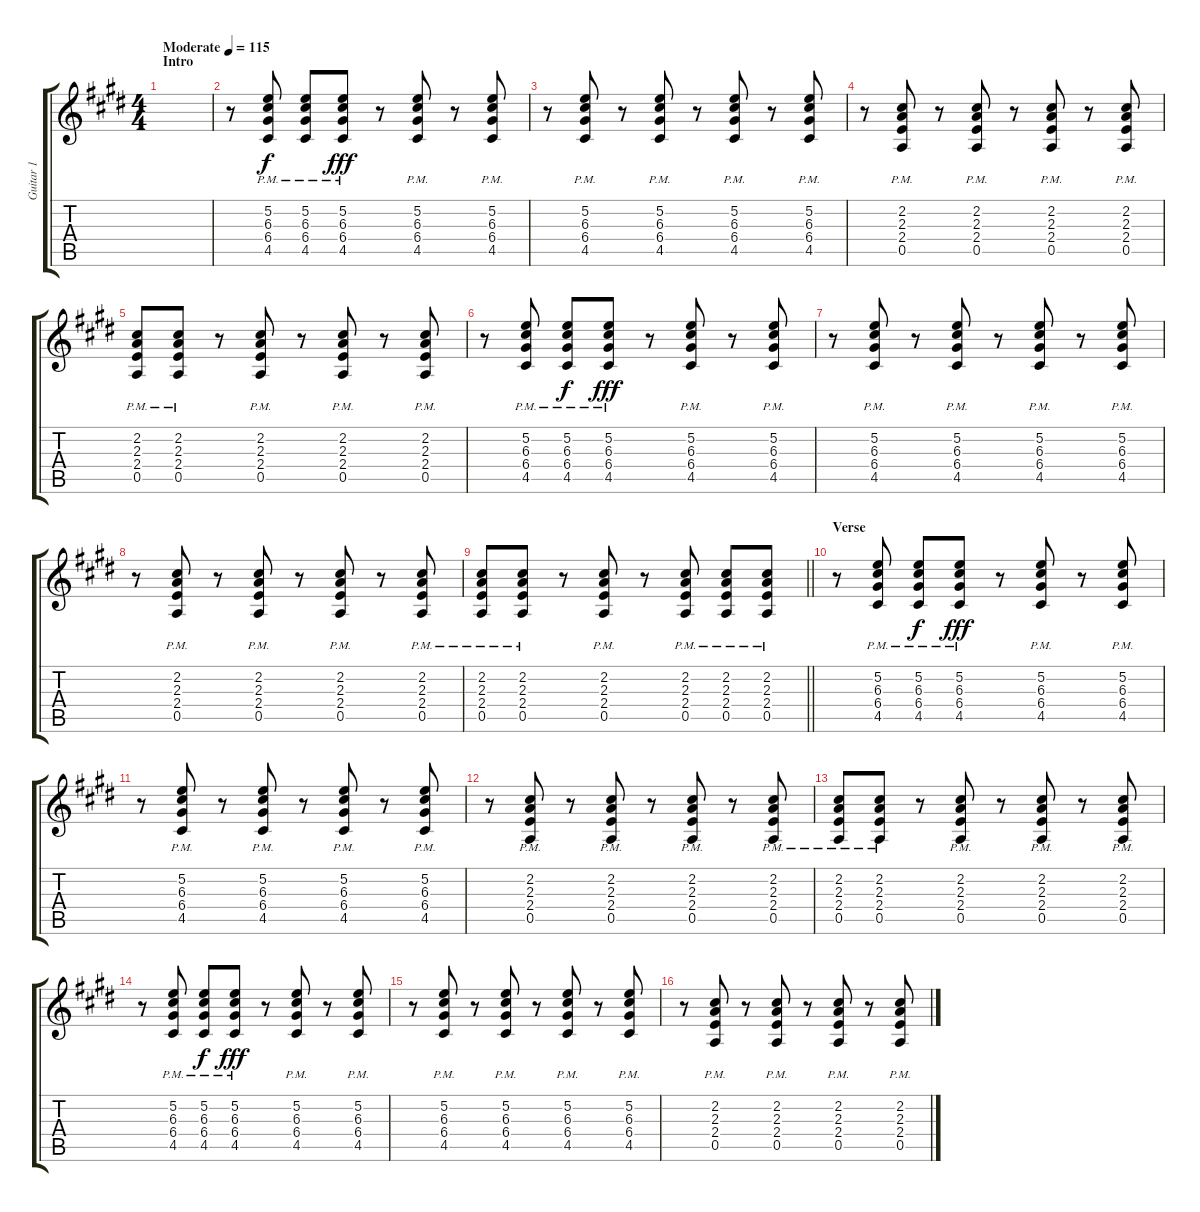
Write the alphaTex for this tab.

\track ("Guitar 1" "Guitar 1") {instrument electricguitarjazz}
\staff {score tabs}
\tuning (E4 B3 G3 D3 A2 E2) {hide}
\ts (4 4)
\section ("" "Intro")
\tempo (115 "Moderate")
\clef g2
\ks c#minor
|
r.8 (5.2{pm} 6.3{pm} 6.4{pm} 4.5{pm}).8 (5.2{pm} 6.3{pm} 6.4{pm} 4.5{pm}).8{dy f} (5.2{pm} 6.3{pm} 6.4{pm} 4.5{pm}).8{dy fff} r.8 (5.2{pm} 6.3{pm} 6.4{pm} 4.5{pm}).8 r.8 (5.2{pm} 6.3{pm} 6.4{pm} 4.5{pm}).8 |
r.8 (5.2{pm} 6.3{pm} 6.4{pm} 4.5{pm}).8 r.8 (5.2{pm} 6.3{pm} 6.4{pm} 4.5{pm}).8 r.8 (5.2{pm} 6.3{pm} 6.4{pm} 4.5{pm}).8 r.8 (5.2{pm} 6.3{pm} 6.4{pm} 4.5{pm}).8 |
r.8 (2.2{pm} 2.3{pm} 2.4{pm} 0.5{pm}).8 r.8 (2.2{pm} 2.3{pm} 2.4{pm} 0.5{pm}).8 r.8 (2.2{pm} 2.3{pm} 2.4{pm} 0.5{pm}).8 r.8 (2.2{pm} 2.3{pm} 2.4{pm} 0.5{pm}).8 |
(2.2{pm} 2.3{pm} 2.4{pm} 0.5{pm}).8 (2.2{pm} 2.3{pm} 2.4{pm} 0.5{pm}).8 r.8 (2.2{pm} 2.3{pm} 2.4{pm} 0.5{pm}).8 r.8 (2.2{pm} 2.3{pm} 2.4{pm} 0.5{pm}).8 r.8 (2.2{pm} 2.3{pm} 2.4{pm} 0.5{pm}).8 |
r.8 (5.2{pm} 6.3{pm} 6.4{pm} 4.5{pm}).8 (5.2{pm} 6.3{pm} 6.4{pm} 4.5{pm}).8{dy f} (5.2{pm} 6.3{pm} 6.4{pm} 4.5{pm}).8{dy fff} r.8 (5.2{pm} 6.3{pm} 6.4{pm} 4.5{pm}).8 r.8 (5.2{pm} 6.3{pm} 6.4{pm} 4.5{pm}).8 |
r.8 (5.2{pm} 6.3{pm} 6.4{pm} 4.5{pm}).8 r.8 (5.2{pm} 6.3{pm} 6.4{pm} 4.5{pm}).8 r.8 (5.2{pm} 6.3{pm} 6.4{pm} 4.5{pm}).8 r.8 (5.2{pm} 6.3{pm} 6.4{pm} 4.5{pm}).8 |
r.8 (2.2{pm} 2.3{pm} 2.4{pm} 0.5{pm}).8 r.8 (2.2{pm} 2.3{pm} 2.4{pm} 0.5{pm}).8 r.8 (2.2{pm} 2.3{pm} 2.4{pm} 0.5{pm}).8 r.8 (2.2{pm} 2.3{pm} 2.4{pm} 0.5{pm}).8 |
\barLineRight lightlight
(2.2{pm} 2.3{pm} 2.4{pm} 0.5{pm}).8 (2.2{pm} 2.3{pm} 2.4{pm} 0.5{pm}).8 r.8 (2.2{pm} 2.3{pm} 2.4{pm} 0.5{pm}).8 r.8 (2.2{pm} 2.3{pm} 2.4{pm} 0.5{pm}).8 (2.2{pm} 2.3{pm} 2.4{pm} 0.5{pm}).8 (2.2{pm} 2.3{pm} 2.4{pm} 0.5{pm}).8 |
\section ("" "Verse")
r.8 (5.2{pm} 6.3{pm} 6.4{pm} 4.5{pm}).8 (5.2{pm} 6.3{pm} 6.4{pm} 4.5{pm}).8{dy f} (5.2{pm} 6.3{pm} 6.4{pm} 4.5{pm}).8{dy fff} r.8 (5.2{pm} 6.3{pm} 6.4{pm} 4.5{pm}).8 r.8 (5.2{pm} 6.3{pm} 6.4{pm} 4.5{pm}).8 |
r.8 (5.2{pm} 6.3{pm} 6.4{pm} 4.5{pm}).8 r.8 (5.2{pm} 6.3{pm} 6.4{pm} 4.5{pm}).8 r.8 (5.2{pm} 6.3{pm} 6.4{pm} 4.5{pm}).8 r.8 (5.2{pm} 6.3{pm} 6.4{pm} 4.5{pm}).8 |
r.8 (2.2{pm} 2.3{pm} 2.4{pm} 0.5{pm}).8 r.8 (2.2{pm} 2.3{pm} 2.4{pm} 0.5{pm}).8 r.8 (2.2{pm} 2.3{pm} 2.4{pm} 0.5{pm}).8 r.8 (2.2{pm} 2.3{pm} 2.4{pm} 0.5{pm}).8 |
(2.2{pm} 2.3{pm} 2.4{pm} 0.5{pm}).8 (2.2{pm} 2.3{pm} 2.4{pm} 0.5{pm}).8 r.8 (2.2{pm} 2.3{pm} 2.4{pm} 0.5{pm}).8 r.8 (2.2{pm} 2.3{pm} 2.4{pm} 0.5{pm}).8 r.8 (2.2{pm} 2.3{pm} 2.4{pm} 0.5{pm}).8 |
r.8 (5.2{pm} 6.3{pm} 6.4{pm} 4.5{pm}).8 (5.2{pm} 6.3{pm} 6.4{pm} 4.5{pm}).8{dy f} (5.2{pm} 6.3{pm} 6.4{pm} 4.5{pm}).8{dy fff} r.8 (5.2{pm} 6.3{pm} 6.4{pm} 4.5{pm}).8 r.8 (5.2{pm} 6.3{pm} 6.4{pm} 4.5{pm}).8 |
r.8 (5.2{pm} 6.3{pm} 6.4{pm} 4.5{pm}).8 r.8 (5.2{pm} 6.3{pm} 6.4{pm} 4.5{pm}).8 r.8 (5.2{pm} 6.3{pm} 6.4{pm} 4.5{pm}).8 r.8 (5.2{pm} 6.3{pm} 6.4{pm} 4.5{pm}).8 |
r.8 (2.2{pm} 2.3{pm} 2.4{pm} 0.5{pm}).8 r.8 (2.2{pm} 2.3{pm} 2.4{pm} 0.5{pm}).8 r.8 (2.2{pm} 2.3{pm} 2.4{pm} 0.5{pm}).8 r.8 (2.2{pm} 2.3{pm} 2.4{pm} 0.5{pm}).8
